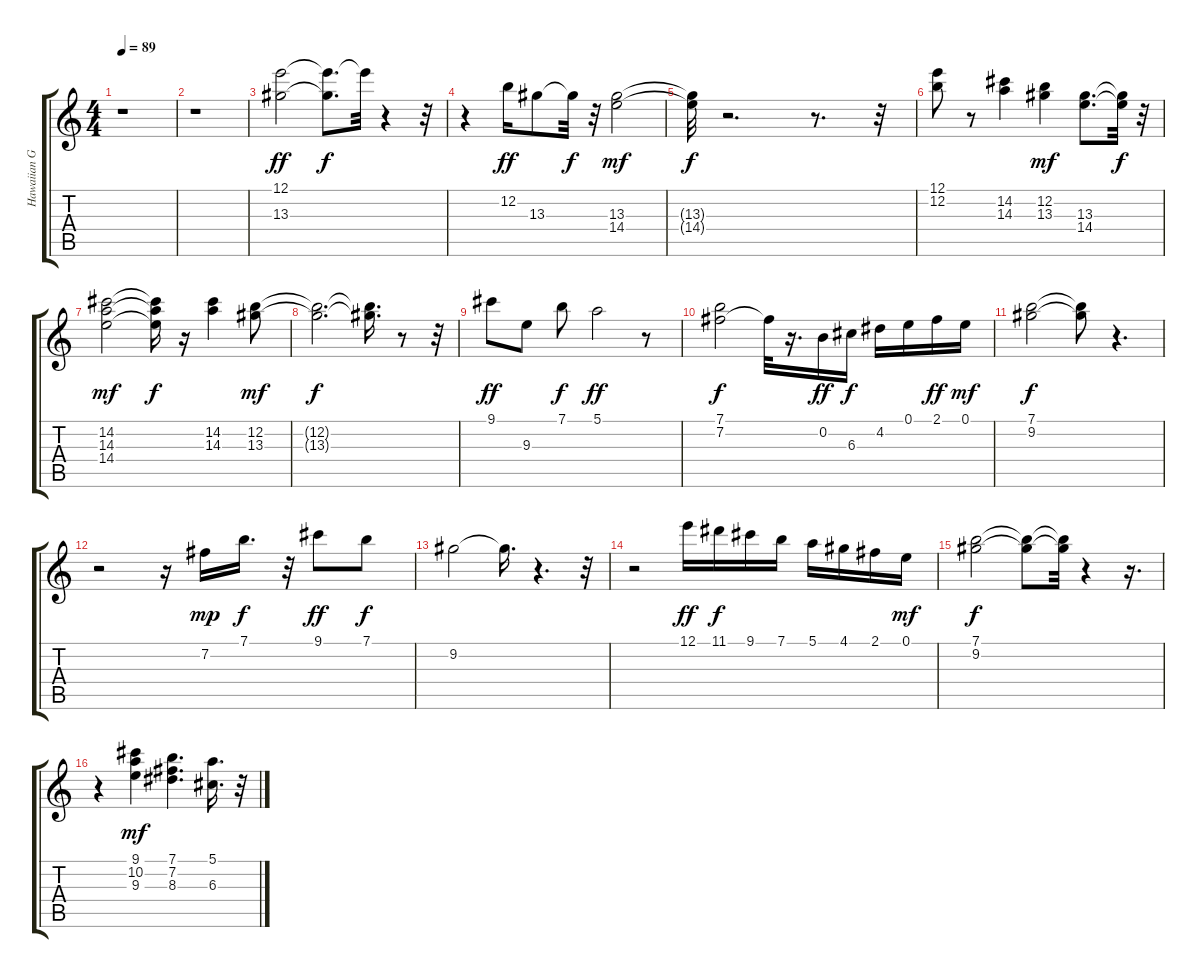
\track ("Hawaiian Guitar (Pedal Steel)" "Hawaiian G") {instrument electricguitarjazz}
\staff {score tabs}
\tuning (E4 B3 G3 D3 A2 E2) {hide}
\ts (4 4)
\tempo 89
\clef g2
\ks c
r.1{dy f} |
r.1 |
(12.1 13.3).2{dy ff} (12.1{t} 13.3{t}).8{d dy f} 12.1{t}.32 r.4 r.32 |
r.4 12.2.16{dy ff} 13.3.8 13.3{t}.32{dy f} r.32 (13.3 14.4).2{dy mf} |
(13.3{t} 14.4{t}).32{dy f} r.2{d} r.8{d} r.32 |
(12.1 12.2).8 r.8 (14.2 14.3).4 (12.2 13.3).4{dy mf} (13.3 14.4).8{d} (13.3{t} 14.4{t}).32{dy f} r.32 |
(14.2 14.3 14.4).2{dy mf} (14.2{t} 14.3{t} 14.4{t}).16{dy f} r.16 (14.2 14.3).4 (12.2 13.3).8{dy mf} |
(12.2{t} 13.3{t}).2{d dy f} (12.2{t} 13.3{t}).16{d} r.8 r.32 |
9.1.8{dy ff} 9.3.8 7.1.8{dy f} 5.1.2{dy ff} r.8 |
(7.1 7.2).2{dy f} 7.2{t}.32 r.16{d} 0.2.16{dy ff} 6.3.16{dy f} 4.2.16 0.1.16 2.1.16{dy ff} 0.1.16{dy mf} |
(7.1 9.2).2{dy f} (7.1{t} 9.2{t}).8 r.4{d} |
r.2 r.16 7.2.16{dy mp} 7.1.16{d dy f} r.32 9.1.8{dy ff} 7.1.8{dy f} |
9.2.2 9.2{t}.16{d} r.4{d} r.32 |
r.2 12.1.16{dy ff} 11.1.16{dy f} 9.1.16 7.1.16 5.1.16 4.1.16 2.1.16 0.1.16{dy mf} |
(7.1 9.2).2{dy f} (7.1{t} 9.2{t}).8 (7.1{t} 9.2{t}).32 r.4 r.16{d} |
r.4 (9.1 10.2 9.3).4{dy mf} (7.1 7.2 8.3).4{d} (5.1 6.3).16{d} r.32
